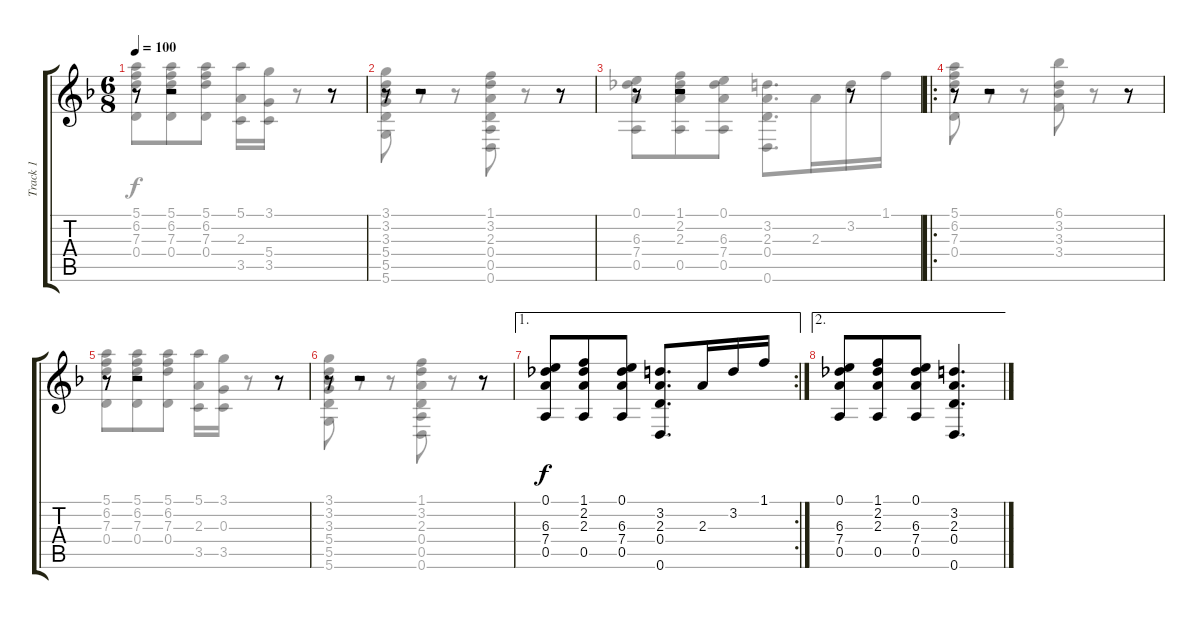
\track ("Track 1" "Track 1") {instrument acousticguitarsteel}
\staff {score tabs}
\tuning (E4 B3 G3 D3 A2 D2) {hide}
\voice
\ts (6 8)
\tempo 100
\clef g2
\ks f
r.8{dy f} r.2 r.8 |
r.8 r.2 r.8 |
r.8 r.2 r.8 |
\ro
r.8 r.2 r.8 |
r.8 r.2 r.8 |
r.8 r.2 r.8 |
\ae 1
\rc 2
(0.1 6.3 7.4 0.5).8 (1.1 2.2 2.3 0.5).8 (0.1 6.3 7.4 0.5).8 (3.2 2.3 0.4 0.6).8{d} 2.3.16 3.2.16 1.1.16 |
\ae 2
(0.1 6.3 7.4 0.5).8 (1.1 2.2 2.3 0.5).8 (0.1 6.3 7.4 0.5).8 (3.2 2.3 0.4 0.6).4{d}
\voice
\clef g2
\ottava regular
\simile none
\ks f
(5.1 6.2 7.3 0.4).8{dy f} (5.1 6.2 7.3 0.4).8 (5.1 6.2 7.3 0.4).8 (5.1 2.3 3.5).16 (3.1 5.4 3.5).16 r.8 r.8 |
(3.1 3.2 3.3 5.4 5.5 5.6).8 r.8 r.8 (1.1 3.2 2.3 0.4 0.5 0.6).8 r.8 r.8 |
(0.1 6.3 7.4 0.5).8 (1.1 2.2 2.3 0.5).8 (0.1 6.3 7.4 0.5).8 (3.2 2.3 0.4 0.6).8{d} 2.3.16 3.2.16 1.1.16 |
(5.1 6.2 7.3 0.4).8 r.8 r.8 (6.1 3.2 3.3 3.4).8 r.8 r.8 |
(5.1 6.2 7.3 0.4).8 (5.1 6.2 7.3 0.4).8 (5.1 6.2 7.3 0.4).8 (5.1 2.3 3.5).16 (3.1 0.3 3.5).16 r.8 r.8 |
(3.1 3.2 3.3 5.4 5.5 5.6).8 r.8 r.8 (1.1 3.2 2.3 0.4 0.5 0.6).8 r.8 r.8 |
|
